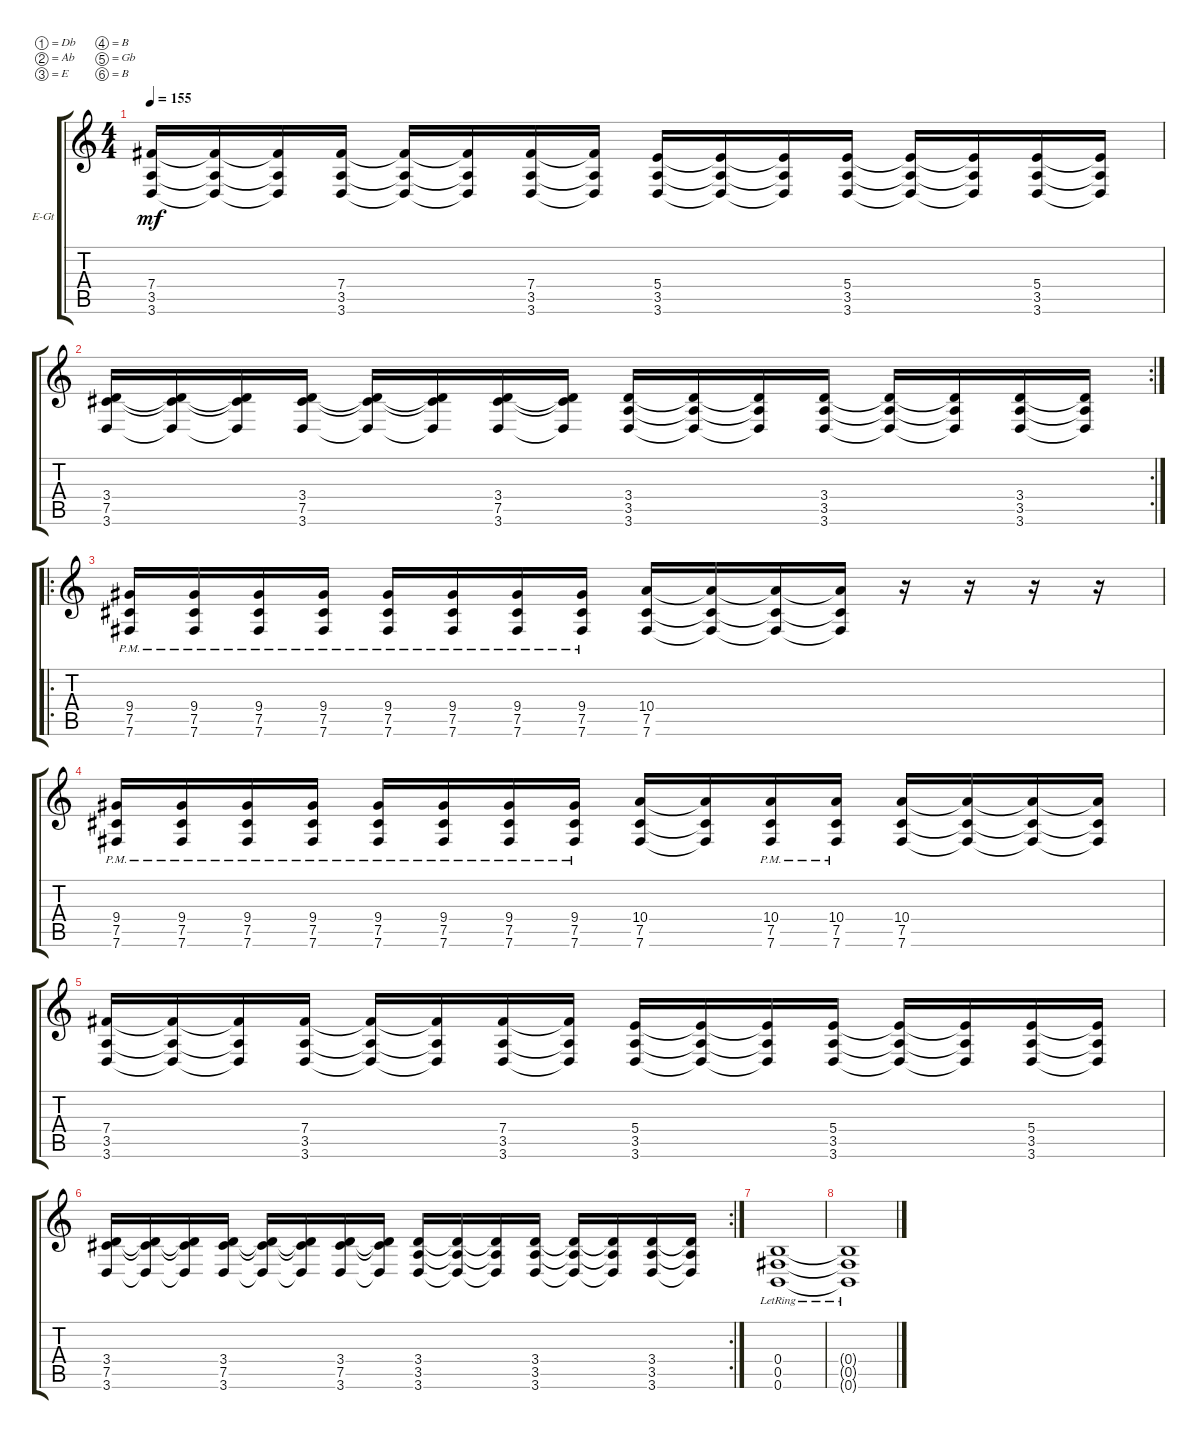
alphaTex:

\bracketExtendMode groupsimilarinstruments
\firstSystemTrackNameOrientation horizontal
\otherSystemsTrackNameOrientation horizontal
\track ("Rhythm" "E-Gt") {instrument distortionguitar}
\staff {score tabs}
\tuning (Db4 Ab3 E3 B2 Gb2 B1)
\ts (4 4)
\tempo 155
\clef g2
\ks c
(3.6 3.5 7.4).16{dy mf} (3.6{t} 3.5{t} 7.4{t}).16 (3.6{t} 3.5{t} 7.4{t}).16 (3.6 3.5 7.4).16 (3.6{t} 3.5{t} 7.4{t}).16 (3.6{t} 3.5{t} 7.4{t}).16 (3.6 3.5 7.4).16 (3.6{t} 3.5{t} 7.4{t}).16 (3.6 3.5 5.4).16 (3.6{t} 3.5{t} 5.4{t}).16 (3.6{t} 3.5{t} 5.4{t}).16 (3.6 3.5 5.4).16 (3.6{t} 3.5{t} 5.4{t}).16 (3.6{t} 3.5{t} 5.4{t}).16 (3.6 3.5 5.4).16 (3.6{t} 3.5{t} 5.4{t}).16 |
\rc 2
(3.6 7.5 3.4).16 (3.6{t} 7.5{t} 3.4{t}).16 (3.6{t} 7.5{t} 3.4{t}).16 (3.6 7.5 3.4).16 (3.6{t} 7.5{t} 3.4{t}).16 (3.6{t} 7.5{t} 3.4{t}).16 (3.6 7.5 3.4).16 (3.6{t} 7.5{t} 3.4{t}).16 (3.6 3.5 3.4).16 (3.6{t} 3.5{t} 3.4{t}).16 (3.6{t} 3.5{t} 3.4{t}).16 (3.6 3.5 3.4).16 (3.6{t} 3.5{t} 3.4{t}).16 (3.6{t} 3.5{t} 3.4{t}).16 (3.6 3.5 3.4).16 (3.6{t} 3.5{t} 3.4{t}).16 |
\ro
(7.6{pm} 7.5{pm} 9.4{pm}).16 (7.6{pm} 7.5{pm} 9.4{pm}).16 (7.6{pm} 7.5{pm} 9.4{pm}).16 (7.6{pm} 7.5{pm} 9.4{pm}).16 (7.6{pm} 7.5{pm} 9.4{pm}).16 (7.6{pm} 7.5{pm} 9.4{pm}).16 (7.6{pm} 7.5{pm} 9.4{pm}).16 (7.6{pm} 7.5{pm} 9.4{pm}).16 (7.6 7.5 10.4).16 (7.6{t} 7.5{t} 10.4{t}).16 (7.6{t} 7.5{t} 10.4{t}).16 (7.6{t} 7.5{t} 10.4{t}).16 r.16 r.16 r.16 r.16 |
(7.6{pm} 7.5{pm} 9.4{pm}).16 (7.6{pm} 7.5{pm} 9.4{pm}).16 (7.6{pm} 7.5{pm} 9.4{pm}).16 (7.6{pm} 7.5{pm} 9.4{pm}).16 (7.6{pm} 7.5{pm} 9.4{pm}).16 (7.6{pm} 7.5{pm} 9.4{pm}).16 (7.6{pm} 7.5{pm} 9.4{pm}).16 (7.6{pm} 7.5{pm} 9.4{pm}).16 (7.6 7.5 10.4).16 (7.6{t} 7.5{t} 10.4{t}).16 (7.6{pm} 7.5{pm} 10.4{pm}).16 (7.6{pm} 7.5{pm} 10.4{pm}).16 (7.6 7.5 10.4).16 (7.6{t} 7.5{t} 10.4{t}).16 (7.6{t} 7.5{t} 10.4{t}).16 (7.6{t} 7.5{t} 10.4{t}).16 |
(3.6 3.5 7.4).16 (3.6{t} 3.5{t} 7.4{t}).16 (3.6{t} 3.5{t} 7.4{t}).16 (3.6 3.5 7.4).16 (3.6{t} 3.5{t} 7.4{t}).16 (3.6{t} 3.5{t} 7.4{t}).16 (3.6 3.5 7.4).16 (3.6{t} 3.5{t} 7.4{t}).16 (3.6 3.5 5.4).16 (3.6{t} 3.5{t} 5.4{t}).16 (3.6{t} 3.5{t} 5.4{t}).16 (3.6 3.5 5.4).16 (3.6{t} 3.5{t} 5.4{t}).16 (3.6{t} 3.5{t} 5.4{t}).16 (3.6 3.5 5.4).16 (3.6{t} 3.5{t} 5.4{t}).16 |
\rc 2
(3.6 7.5 3.4).16 (3.6{t} 7.5{t} 3.4{t}).16 (3.6{t} 7.5{t} 3.4{t}).16 (3.6 7.5 3.4).16 (3.6{t} 7.5{t} 3.4{t}).16 (3.6{t} 7.5{t} 3.4{t}).16 (3.6 7.5 3.4).16 (3.6{t} 7.5{t} 3.4{t}).16 (3.6 3.5 3.4).16 (3.6{t} 3.5{t} 3.4{t}).16 (3.6{t} 3.5{t} 3.4{t}).16 (3.6 3.5 3.4).16 (3.6{t} 3.5{t} 3.4{t}).16 (3.6{t} 3.5{t} 3.4{t}).16 (3.6 3.5 3.4).16 (3.6{t} 3.5{t} 3.4{t}).16 |
(0.6{lr} 0.5{lr} 0.4{lr}).1 |
(0.6{lr t} 0.5{lr t} 0.4{lr t}).1
